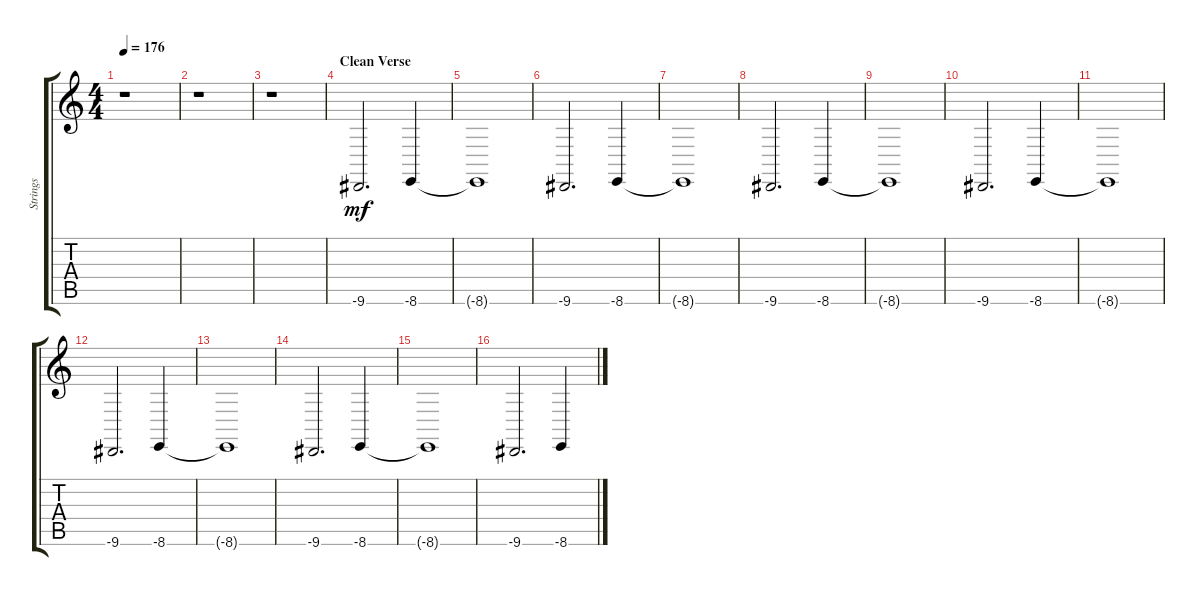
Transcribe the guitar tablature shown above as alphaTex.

\track ("Strings" "Strings") {instrument electricguitarclean}
\staff {score tabs}
\tuning (D4 A3 F3 C3 G2 C2) {hide}
\ts (4 4)
\tempo 176
\clef g2
\ks aminor
r.1{dy mf} |
r.1 |
r.1 |
\section ("" "Clean Verse")
-9.6.2{d} -8.6.4 |
-8.6{t}.1 |
-9.6.2{d} -8.6.4 |
-8.6{t}.1 |
-9.6.2{d} -8.6.4 |
-8.6{t}.1 |
-9.6.2{d} -8.6.4 |
-8.6{t}.1 |
-9.6.2{d} -8.6.4 |
-8.6{t}.1 |
-9.6.2{d} -8.6.4 |
-8.6{t}.1 |
-9.6.2{d} -8.6.4
